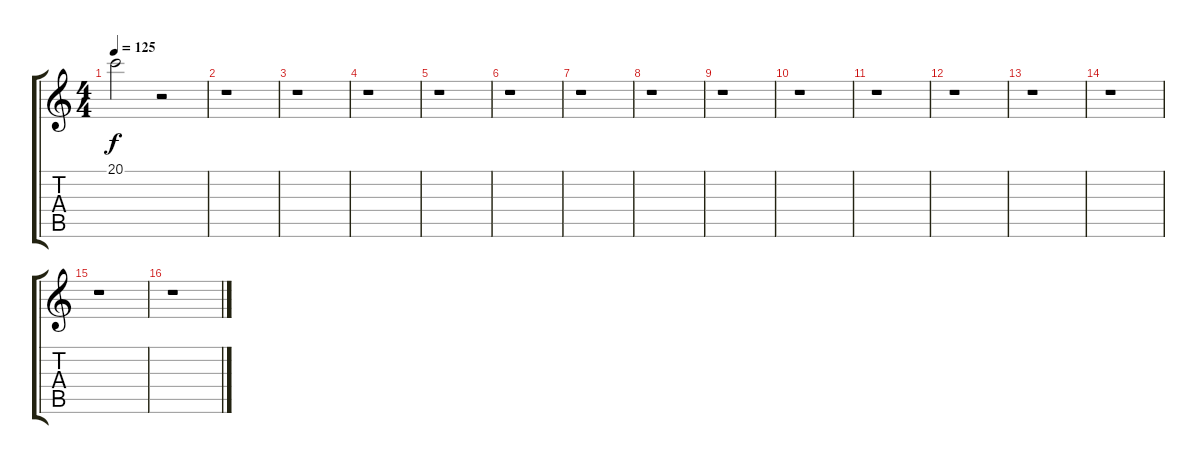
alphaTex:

\track "" {instrument lead2sawtooth}
\staff {score tabs}
\tuning (E4 B3 G3 D3 A2 E2) {hide}
\ts (4 4)
\tempo 125
\clef g2
\ks c
20.1{t}.2{dy f} r.2 |
r.1 |
r.1 |
r.1 |
r.1 |
r.1 |
r.1 |
r.1 |
r.1 |
r.1 |
r.1 |
r.1 |
r.1 |
r.1 |
r.1 |
r.1
